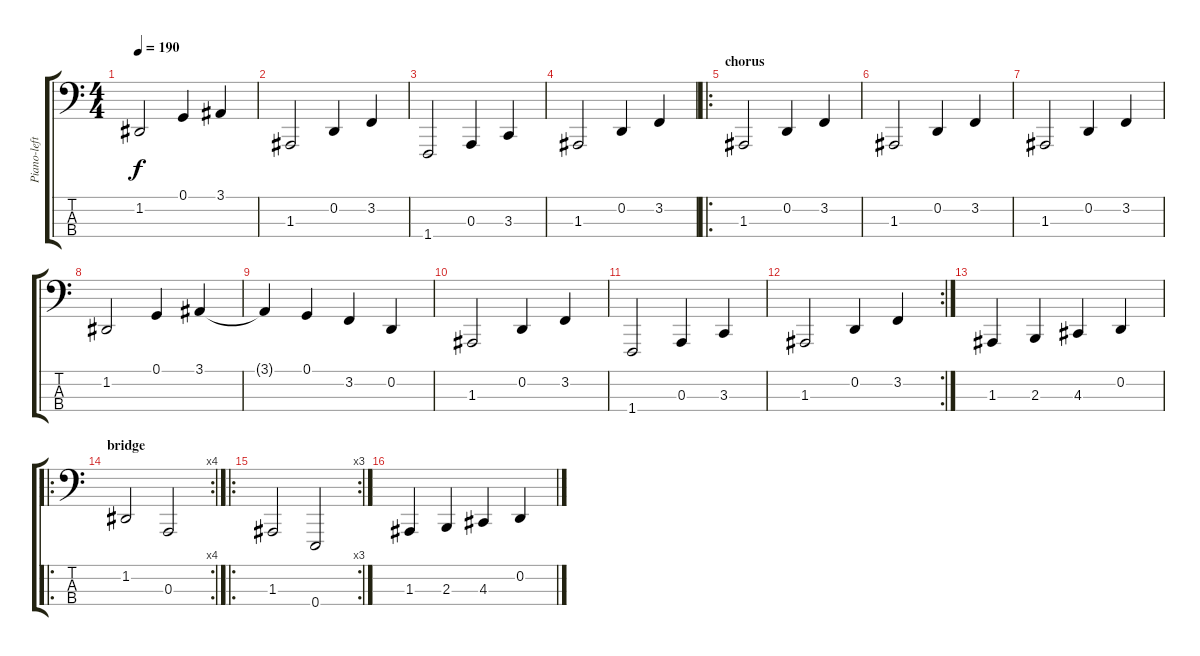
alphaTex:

\track ("Piano-left" "Piano-left") {instrument acousticgrandpiano}
\staff {score tabs}
\tuning (G2 D2 A1 E1) {hide}
\ts (4 4)
\tempo 190
\clef f4
\ks c
1.2.2{dy f} 0.1.4 3.1.4 |
1.3.2 0.2.4 3.2.4 |
1.4.2 0.3.4 3.3.4 |
1.3.2 0.2.4 3.2.4 |
\ro
\section ("" "chorus")
1.3.2 0.2.4 3.2.4 |
1.3.2 0.2.4 3.2.4 |
1.3.2 0.2.4 3.2.4 |
1.2.2 0.1.4 3.1.4 |
3.1{t}.4 0.1.4 3.2.4 0.2.4 |
1.3.2 0.2.4 3.2.4 |
1.4.2 0.3.4 3.3.4 |
\rc 2
1.3.2 0.2.4 3.2.4 |
1.3.4 2.3.4 4.3.4 0.2.4 |
\ro
\rc 4
\section ("" "bridge")
1.2.2 0.3.2 |
\ro
\rc 3
1.3.2 0.4.2 |
1.3.4 2.3.4 4.3.4 0.2.4
